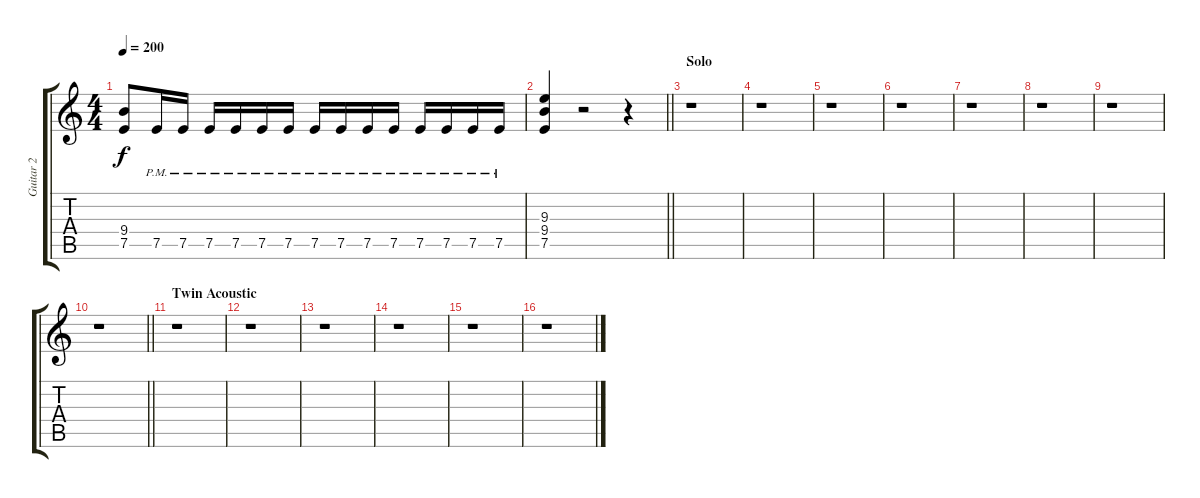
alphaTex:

\track ("Guitar 2" "Guitar 2") {instrument distortionguitar}
\staff {score tabs}
\tuning (E4 B3 G3 D3 A2 E2) {hide}
\ts (4 4)
\tempo 200
\clef g2
\ks c
(9.4 7.5).8{dy f} 7.5{pm}.16 7.5{pm}.16 7.5{pm}.16 7.5{pm}.16 7.5{pm}.16 7.5{pm}.16 7.5{pm}.16 7.5{pm}.16 7.5{pm}.16 7.5{pm}.16 7.5{pm}.16 7.5{pm}.16 7.5{pm}.16 7.5{pm}.16 |
\barLineRight lightlight
(9.3 9.4 7.5).4 r.2 r.4 |
\section ("" "Solo")
r.1 |
r.1 |
r.1 |
r.1 |
r.1 |
r.1 |
r.1 |
\barLineRight lightlight
r.1 |
\section ("" "Twin Acoustic")
r.1 |
r.1 |
r.1 |
r.1 |
r.1 |
r.1
